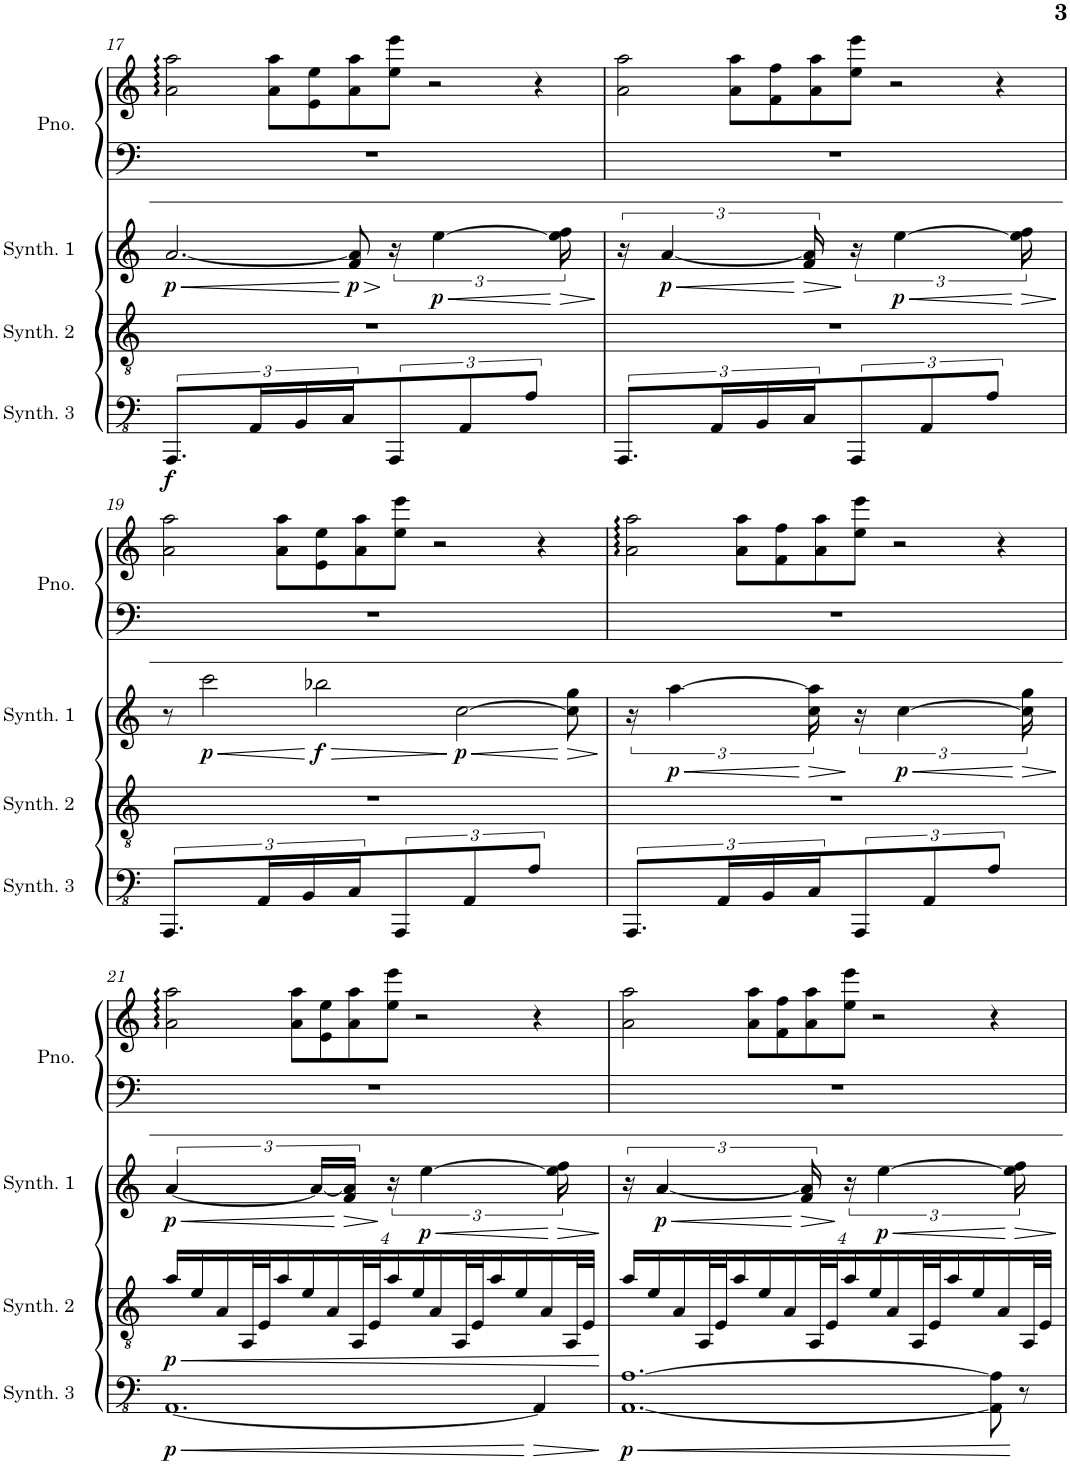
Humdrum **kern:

**kern	**dynam	**kern	**dynam	**kern	**dynam	**kern	**kern
*part4	*part4	*part3	*part3	*part2	*part2	*part1	*part1
*staff5	*staff5	*staff4	*staff4	*staff3	*staff3	*staff2	*staff1
*I"Saw Synthesizer 3	*	*I"Saw Synthesizer 2	*	*I"Saw Synthesizer 1	*	*I"Piano	*
*I'Synth. 3	*	*I'Synth. 2	*	*I'Synth. 1	*	*I'Pno.	*
!!LO:PB:g=z
*clefFv4	*	*clefGv2	*	*clefG2	*	*clefF4	*clefG2
*k[]	*	*k[]	*	*k[]	*	*k[]	*k[]
*M7/4	*	*M7/4	*	*M7/4	*	*M7/4	*M7/4
=17	=17	=17	=17	=17	=17	=17	=17
!	!LO:DY:b	!	!	!	!LO:HP:b	!	!
!	!	!	!	!	!LO:DY:n=1:b	!	!
24%7.AAAA/L	f	1..r	.	[2.a/	< p	1..r	2a\ 2aa\
48%7AAA/L	.	.	.	.	.	.	.
.	.	.	.	.	.	.	8a\ 8aa\L
48%7BBB/	.	.	.	.	.	.	.
.	.	.	.	.	.	.	8e\ 8ee\
48%7CC/J	.	.	.	.	.	.	.
!	!	!	!	!	!LO:HP:n=1:b	!	!
!	!	!	!	!	!LO:DY:n=2:b	!	!
.	.	.	.	8f/ 8a/]	[ > p	.	8a\ 8aa\
24%7AAAA/	.	.	.	48%7r	]	.	8ee\ 8eee\J
.	.	.	.	.	.	.	2r
!	!	!	!	!	!LO:HP:b	!	!
!	!	!	!	!	!LO:DY:n=3:b	!	!
.	.	.	.	[12%7ee\	< p	.	.
24%7AAA/	.	.	.	.	.	.	.
24%7AA/J	.	.	.	.	.	.	.
.	.	.	.	.	.	.	4r
!	!	!	!	!	!LO:HP:n=1:b	!	!
.	.	.	.	48%7ee\] 48%7ff\	[ >	.	.
.	.	.	.	.	]	.	.
=18	=18	=18	=18	=18	=18	=18	=18
24%7.AAAA/L	.	1..r	.	48%7r	.	1..r	2a\ 2aa\
!	!	!	!	!	!LO:HP:b	!	!
!	!	!	!	!	!LO:DY:n=1:b	!	!
.	.	.	.	[12%7a/	< p	.	.
48%7AAA/L	.	.	.	.	.	.	.
.	.	.	.	.	.	.	8a\ 8aa\L
48%7BBB/	.	.	.	.	.	.	.
.	.	.	.	.	.	.	8f\ 8ff\
!	!	!	!	!	!LO:HP:n=1:b	!	!
48%7CC/J	.	.	.	48%7f/ 48%7a/]	[ >	.	.
.	.	.	.	.	.	.	8a\ 8aa\
24%7AAAA/	.	.	.	48%7r	]	.	8ee\ 8eee\J
.	.	.	.	.	.	.	2r
!	!	!	!	!	!LO:HP:b	!	!
!	!	!	!	!	!LO:DY:n=2:b	!	!
.	.	.	.	[12%7ee\	< p	.	.
24%7AAA/	.	.	.	.	.	.	.
24%7AA/J	.	.	.	.	.	.	.
.	.	.	.	.	.	.	4r
!	!	!	!	!	!LO:HP:n=1:b	!	!
.	.	.	.	48%7ee\] 48%7ff\	[ >	.	.
.	.	.	.	.	]	.	.
!!LO:LB:g=z
=19	=19	=19	=19	=19	=19	=19	=19
24%7.AAAA/L	.	1..r	.	8r	.	1..r	2a\ 2aa\
!	!	!	!	!	!LO:HP:b	!	!
!	!	!	!	!	!LO:DY:n=1:b	!	!
.	.	.	.	2ccc\	< p	.	.
48%7AAA/L	.	.	.	.	.	.	.
.	.	.	.	.	.	.	8a\ 8aa\L
48%7BBB/	.	.	.	.	.	.	.
!	!	!	!	!	!LO:HP:n=1:b	!	!
!	!	!	!	!	!LO:DY:n=2:b	!	!
.	.	.	.	2bb-X\	[ > f	.	8e\ 8ee\
48%7CC/J	.	.	.	.	.	.	.
.	.	.	.	.	.	.	8a\ 8aa\
24%7AAAA/	.	.	.	.	.	.	8ee\ 8eee\J
.	.	.	.	.	.	.	2r
!	!	!	!	!	!LO:HP:n=1:b	!	!
!	!	!	!	!	!LO:DY:n=3:b	!	!
.	.	.	.	[2cc\	] < p	.	.
24%7AAA/	.	.	.	.	.	.	.
24%7AA/J	.	.	.	.	.	.	.
.	.	.	.	.	.	.	4r
!	!	!	!	!	!LO:HP:n=1:b	!	!
.	.	.	.	8cc\] 8gg\	[ >	.	.
.	.	.	.	.	]	.	.
=20	=20	=20	=20	=20	=20	=20	=20
24%7.AAAA/L	.	1..r	.	48%7r	.	1..r	2a\ 2aa\
!	!	!	!	!	!LO:HP:b	!	!
!	!	!	!	!	!LO:DY:n=1:b	!	!
.	.	.	.	[12%7aa\	< p	.	.
48%7AAA/L	.	.	.	.	.	.	.
.	.	.	.	.	.	.	8a\ 8aa\L
48%7BBB/	.	.	.	.	.	.	.
.	.	.	.	.	.	.	8f\ 8ff\
!	!	!	!	!	!LO:HP:n=1:b	!	!
48%7CC/J	.	.	.	48%7cc\ 48%7aa\]	[ >	.	.
.	.	.	.	.	.	.	8a\ 8aa\
24%7AAAA/	.	.	.	48%7r	]	.	8ee\ 8eee\J
.	.	.	.	.	.	.	2r
!	!	!	!	!	!LO:HP:b	!	!
!	!	!	!	!	!LO:DY:n=2:b	!	!
.	.	.	.	[12%7cc\	< p	.	.
24%7AAA/	.	.	.	.	.	.	.
24%7AA/J	.	.	.	.	.	.	.
.	.	.	.	.	.	.	4r
!	!	!	!	!	!LO:HP:n=1:b	!	!
.	.	.	.	48%7cc\] 48%7gg\	[ >	.	.
.	.	.	.	.	]	.	.
!!LO:LB:g=z
=21	=21	=21	=21	=21	=21	=21	=21
!	!LO:HP:b	!	!	!	!	!	!
*	*	*Xbrackettup	*	*	*	*	*
!	!LO:DY:n=1:b	!	!LO:HP:b	!	!LO:HP:b	!	!
!	!	!	!LO:DY:n=1:b	!	!LO:DY:n=1:b	!	!
[1.AAA	< p	64%7a/LL	< p	[12%7a/	< p	1..r	2a\ 2aa\
.	.	64%7e/	.	.	.	.	.
.	.	64%7A/	.	.	.	.	.
.	.	128%7AA/L	.	.	.	.	.
.	.	128%7E/J	.	.	.	.	.
.	.	64%7a/	.	.	.	.	.
.	.	.	.	.	.	.	8a\ 8aa\L
.	.	64%7e/	.	.	.	.	.
.	.	.	.	48%7a/LL_	.	.	.
.	.	.	.	.	.	.	8e\ 8ee\
.	.	64%7A/	.	.	.	.	.
!	!	!	!	!	!LO:HP:n=1:b	!	!
.	.	.	.	48%7f/ 48%7a/]JJ	[ >	.	.
.	.	.	.	.	.	.	8a\ 8aa\
.	.	128%7AA/L	.	.	.	.	.
.	.	128%7E/J	.	.	.	.	.
.	.	64%7a/	.	48%7r	]	.	8ee\ 8eee\J
.	.	64%7e/	.	.	.	.	.
.	.	.	.	.	.	.	2r
!	!	!	!	!	!LO:HP:b	!	!
!	!	!	!	!	!LO:DY:n=2:b	!	!
.	.	.	.	[12%7ee\	< p	.	.
.	.	64%7A/	.	.	.	.	.
.	.	128%7AA/L	.	.	.	.	.
.	.	128%7E/J	.	.	.	.	.
.	.	64%7a/	.	.	.	.	.
.	.	64%7e/	.	.	.	.	.
!	!LO:HP:n=1:b	!	!	!	!	!	!
4AAA/]	[ >	.	.	.	.	.	4r
.	.	64%7A/	.	.	.	.	.
!	!	!	!	!	!LO:HP:n=1:b	!	!
.	.	.	.	48%7ee\] 48%7ff\	[ >	.	.
.	.	128%7AA/L	.	.	.	.	.
.	.	128%7E/JJJ	.	.	.	.	.
.	]	.	[	.	]	.	.
=22	=22	=22	=22	=22	=22	=22	=22
!	!LO:HP:b	!	!	!	!	!	!
!	!LO:DY:n=1:b	!	!	!	!	!	!
[1.AAA [1.AA	< p	64%7a/LL	.	48%7r	.	1..r	2a\ 2aa\
.	.	64%7e/	.	.	.	.	.
!	!	!	!	!	!LO:HP:b	!	!
!	!	!	!	!	!LO:DY:n=1:b	!	!
.	.	.	.	[12%7a/	< p	.	.
.	.	64%7A/	.	.	.	.	.
.	.	128%7AA/L	.	.	.	.	.
.	.	128%7E/J	.	.	.	.	.
.	.	64%7a/	.	.	.	.	.
.	.	.	.	.	.	.	8a\ 8aa\L
.	.	64%7e/	.	.	.	.	.
.	.	.	.	.	.	.	8f\ 8ff\
.	.	64%7A/	.	.	.	.	.
!	!	!	!	!	!LO:HP:n=1:b	!	!
.	.	.	.	48%7f/ 48%7a/]	[ >	.	.
.	.	.	.	.	.	.	8a\ 8aa\
.	.	128%7AA/L	.	.	.	.	.
.	.	128%7E/J	.	.	.	.	.
.	.	64%7a/	.	48%7r	]	.	8ee\ 8eee\J
.	.	64%7e/	.	.	.	.	.
.	.	.	.	.	.	.	2r
!	!	!	!	!	!LO:HP:b	!	!
!	!	!	!	!	!LO:DY:n=2:b	!	!
.	.	.	.	[12%7ee\	< p	.	.
.	.	64%7A/	.	.	.	.	.
.	.	128%7AA/L	.	.	.	.	.
.	.	128%7E/J	.	.	.	.	.
.	.	64%7a/	.	.	.	.	.
.	.	64%7e/	.	.	.	.	.
8AAA\] 8AA\]	.	.	.	.	.	.	4r
.	.	64%7A/	.	.	.	.	.
!	!	!	!	!	!LO:HP:n=1:b	!	!
.	.	.	.	48%7ee\] 48%7ff\	[ >	.	.
8r	[	.	.	.	.	.	.
.	.	128%7AA/L	.	.	.	.	.
.	.	128%7E/JJJ	.	.	.	.	.
.	.	.	.	.	]	.	.
=	=	=	=	=	=	=	=
*-	*-	*-	*-	*-	*-	*-	*-
